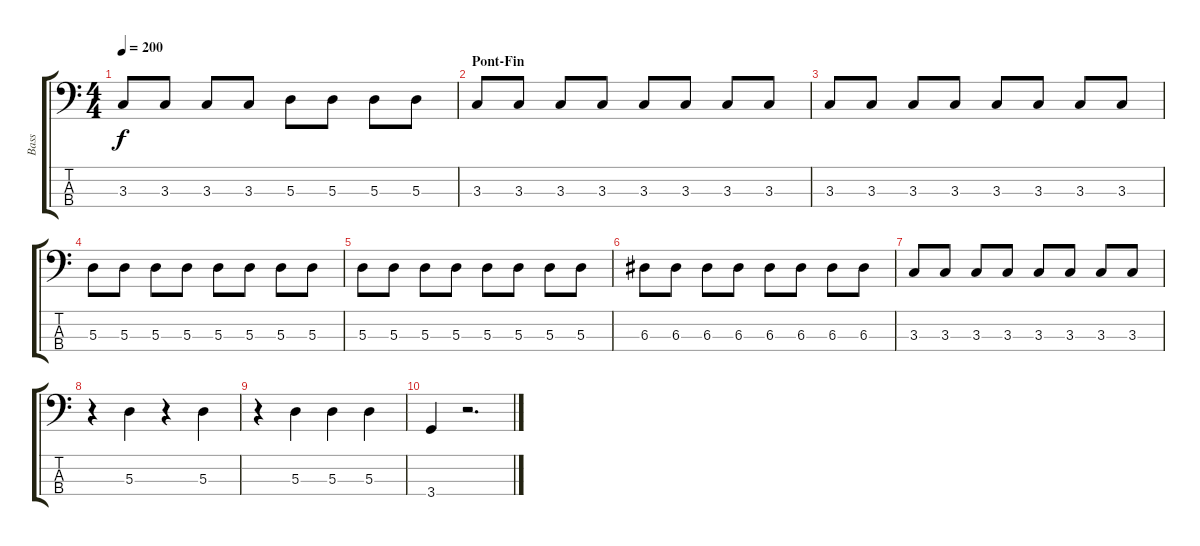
\track ("Bass" "Bass") {instrument electricbassfinger}
\staff {score tabs}
\tuning (G2 D2 A1 E1) {hide}
\ts (4 4)
\tempo 200
\clef f4
\ks c
3.3.8{dy f} 3.3.8 3.3.8 3.3.8 5.3.8 5.3.8 5.3.8 5.3.8 |
\section ("" "Pont-Fin")
3.3.8 3.3.8 3.3.8 3.3.8 3.3.8 3.3.8 3.3.8 3.3.8 |
3.3.8 3.3.8 3.3.8 3.3.8 3.3.8 3.3.8 3.3.8 3.3.8 |
5.3.8 5.3.8 5.3.8 5.3.8 5.3.8 5.3.8 5.3.8 5.3.8 |
5.3.8 5.3.8 5.3.8 5.3.8 5.3.8 5.3.8 5.3.8 5.3.8 |
6.3.8 6.3.8 6.3.8 6.3.8 6.3.8 6.3.8 6.3.8 6.3.8 |
3.3.8 3.3.8 3.3.8 3.3.8 3.3.8 3.3.8 3.3.8 3.3.8 |
r.4 5.3.4 r.4 5.3.4 |
r.4 5.3.4 5.3.4 5.3.4 |
3.4.4 r.2{d}
